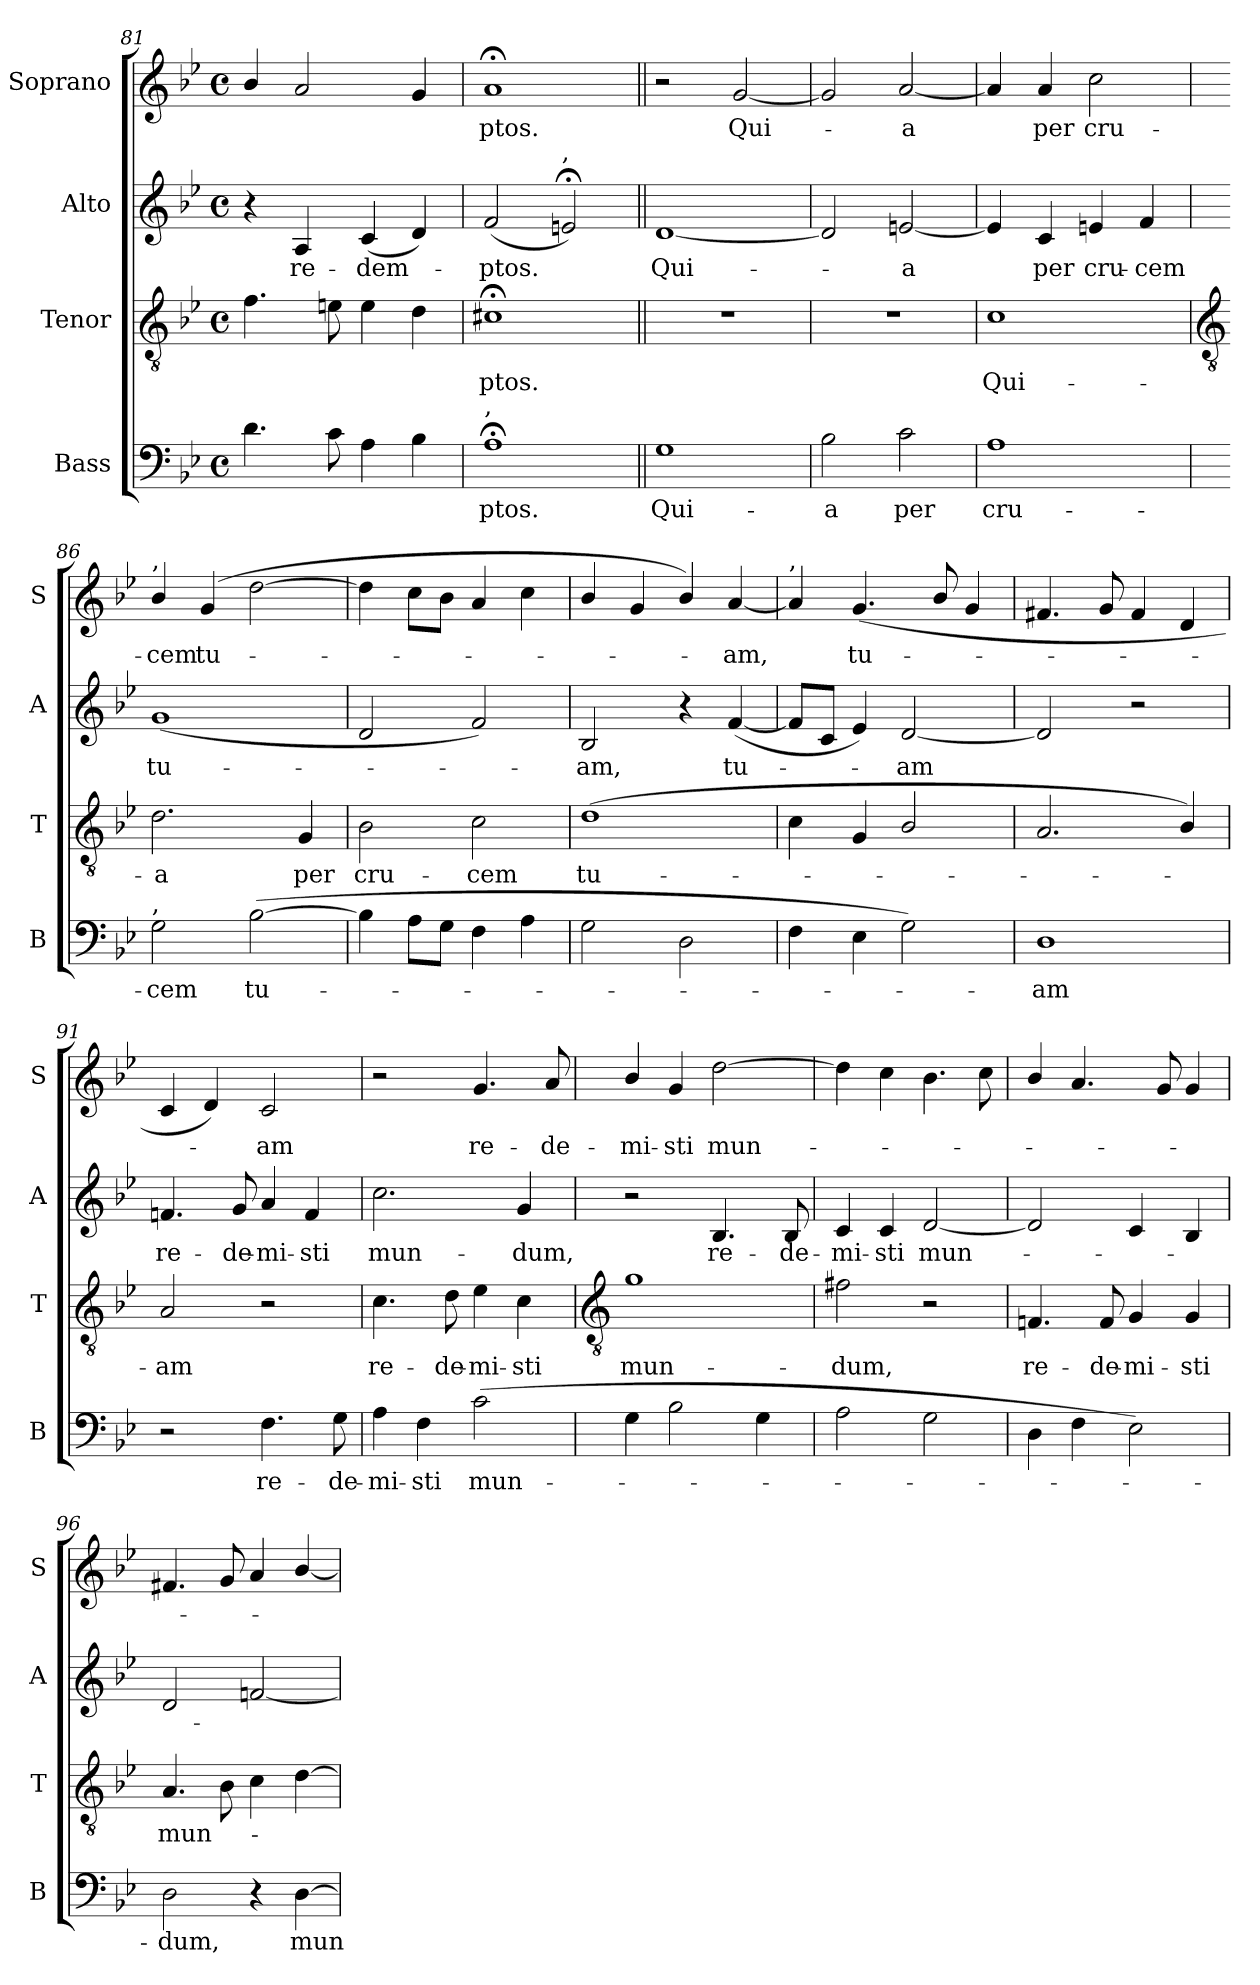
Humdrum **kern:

**kern	**text	**kern	**text	**kern	**text	**kern	**text
*part4	*part4	*part3	*part3	*part2	*part2	*part1	*part1
*staff4	*staff4	*staff3	*staff3	*staff2	*staff2	*staff1	*staff1
*I"Bass	*	*I"Tenor	*	*I"Alto	*	*I"Soprano	*
*I'B	*	*I'T	*	*I'A	*	*I'S	*
*clefF4	*	*clefGv2	*	*clefG2	*	*clefG2	*
*k[b-e-]	*	*k[b-e-]	*	*k[b-e-]	*	*k[b-e-]	*
*B-:	*	*B-:	*	*B-:	*	*B-:	*
*M4/4	*	*M4/4	*	*M4/4	*	*M4/4	*
*met(c)	*	*met(c)	*	*met(c)	*	*met(c)	*
=81	=81	=81	=81	=81	=81	=81	=81
4.d	.	4.f	.	4r	.	4b-/	.
!	!	!	!	!	!LO:LY:b	!	!
.	.	.	.	4A	re-	2a	.
8c	.	8en	.	.	.	.	.
!	!	!	!	!	!LO:LY:b	!	!
4A	.	4e	.	(<4c	-dem-	.	.
4B-	.	4d	.	4d)	.	4g	.
=82	=82	=82	=82	=82	=82	=82	=82
!LO:TX:a:t=,	!	!	!	!	!	!	!
!	!LO:LY:b	!	!LO:LY:b	!	!LO:LY:b	!	!LO:LY:b
1A;<	ptos.	1c#X;<	ptos.	(<2f	ptos.	1a;<	ptos.
!	!	!	!	!LO:TX:a:t=,	!	!	!
.	.	.	.	2en;<)	.	.	.
=83||	=83||	=83||	=83||	=83||	=83||	=83||	=83||
!	!LO:LY:b	!	!	!	!LO:LY:b	!	!
1G	Qui-	1r	.	[1d	Qui-	2r	.
!	!	!	!	!	!	!	!LO:LY:b
.	.	.	.	.	.	[2g	Qui-
=84	=84	=84	=84	=84	=84	=84	=84
!	!LO:LY:b	!	!	!	!	!	!
2B-	-a	1r	.	2d]	.	2g]	.
!	!LO:LY:b	!	!	!	!LO:LY:b	!	!LO:LY:b
2c	per	.	.	[2en	a	[2a	a
=85	=85	=85	=85	=85	=85	=85	=85
!	!LO:LY:b	!	!LO:LY:b	!	!	!	!
1A	cru--	1c	Qui-	4e]	.	4a]	.
!	!	!	!	!	!LO:LY:b	!	!LO:LY:b
.	.	.	.	4c	per	4a	per
!	!	!	!	!	!LO:LY:b	!	!LO:LY:b
.	.	.	.	4e	cru-	2cc	cru-
!	!	!	!	!	!LO:LY:b	!	!
.	.	.	.	4f	-cem	.	.
!!LO:LB:g=z
=86	=86	=86	=86	=86	=86	=86	=86
*	*	*clefGv2	*	*	*	*	*
!	!	!	!	!	!	!LO:TX:a:t=,	!
!LO:TX:a:t=,	!	!	!	!	!	!	!
!	!LO:LY:b	!	!LO:LY:b	!	!LO:LY:b	!	!LO:LY:b
2G	-cem	2.d	-a	(<1g	tu-	4b-/	-cem
!	!	!	!	!	!	!	!LO:LY:b
.	.	.	.	.	.	(<4g	tu-
!	!LO:LY:b	!	!	!	!	!	!
(>[2B-	tu-	.	.	.	.	[2dd	.
!	!	!	!LO:LY:b	!	!	!	!
.	.	4G	per	.	.	.	.
=87	=87	=87	=87	=87	=87	=87	=87
!	!	!	!LO:LY:b	!	!	!	!
4B-]	.	2B-	cru-	2d	.	4dd]	.
8AL	.	.	.	.	.	8ccL	.
8GJ	.	.	.	.	.	8b-J	.
!	!	!	!LO:LY:b	!	!	!	!
4F	.	2c	-cem	2f)	.	4a	.
4A	.	.	.	.	.	4cc	.
=88	=88	=88	=88	=88	=88	=88	=88
!	!	!	!LO:LY:b	!	!LO:LY:b	!	!
2G	.	(<1d	tu-	2B-	am,	4b-/	.
.	.	.	.	.	.	4g	.
2D	.	.	.	4r	.	4b-/)	.
!	!	!	!	!	!LO:LY:b	!	!LO:LY:b
.	.	.	.	(<[4f	tu-	[4a	am,
=89	=89	=89	=89	=89	=89	=89	=89
!	!	!	!	!	!	!LO:TX:a:t=,	!
4F	.	4c	.	8fL]	.	4a]	.
.	.	.	.	8cJ	.	.	.
!	!	!	!	!	!	!	!LO:LY:b
4E-	.	4G	.	4e-)	.	(<4.g	tu-
!	!	!	!	!	!LO:LY:b	!	!
2G)	.	2B-/	.	[2d	am	.	.
.	.	.	.	.	.	8b-/	.
.	.	.	.	.	.	4g	.
=90	=90	=90	=90	=90	=90	=90	=90
!	!LO:LY:b	!	!	!	!	!	!
1D	am	2.A	.	2d]	.	4.f#X	.
.	.	.	.	.	.	8g	.
.	.	.	.	2r	.	4f#	.
.	.	4B-/)	.	.	.	4d	.
=91	=91	=91	=91	=91	=91	=91	=91
!	!	!	!LO:LY:b	!	!LO:LY:b	!	!
2r	.	2A	am	4.fn	re-	4c	.
.	.	.	.	.	.	4d)	.
!	!	!	!	!	!LO:LY:b	!	!
.	.	.	.	8g	-de-	.	.
!	!LO:LY:b	!	!	!	!LO:LY:b	!	!LO:LY:b
4.F	re-	2r	.	4a	-mi-	2c	am
!	!	!	!	!	!LO:LY:b	!	!
.	.	.	.	4f	-sti	.	.
!	!LO:LY:b	!	!	!	!	!	!
8G	-de-	.	.	.	.	.	.
=92	=92	=92	=92	=92	=92	=92	=92
!	!LO:LY:b	!	!LO:LY:b	!	!LO:LY:b	!	!
4A	-mi-	4.c	re-	2.cc	mun-	2r	.
!	!LO:LY:b	!	!	!	!	!	!
4F	-sti	.	.	.	.	.	.
!	!	!	!LO:LY:b	!	!	!	!
.	.	8d	-de-	.	.	.	.
!	!LO:LY:b	!	!LO:LY:b	!	!	!	!LO:LY:b
(>2c	mun-	4e-	-mi-	.	.	4.g	re-
!	!	!	!LO:LY:b	!	!LO:LY:b	!	!
.	.	4c	-sti	4g	-dum,	.	.
!	!	!	!	!	!	!	!LO:LY:b
.	.	.	.	.	.	8a	-de-
!!LO:LB:g=z
=93	=93	=93	=93	=93	=93	=93	=93
*	*	*clefGv2	*	*	*	*	*
!	!	!	!LO:LY:b	!	!	!	!LO:LY:b
4G	.	1g	mun-	2r	.	4b-/	-mi-
!	!	!	!	!	!	!	!LO:LY:b
2B-	.	.	.	.	.	4g	-sti
!	!	!	!	!	!LO:LY:b	!	!LO:LY:b
.	.	.	.	4.B-	re-	[2dd	mun-
4G	.	.	.	.	.	.	.
!	!	!	!	!	!LO:LY:b	!	!
.	.	.	.	8B-	-de-	.	.
=94	=94	=94	=94	=94	=94	=94	=94
!	!	!	!LO:LY:b	!	!LO:LY:b	!	!
2A	.	2f#X	-dum,	4c	-mi-	4dd]	.
!	!	!	!	!	!LO:LY:b	!	!
.	.	.	.	4c	-sti	4cc	.
!	!	!	!	!	!LO:LY:b	!	!
2G	.	2r	.	[2d	mun-	4.b-	.
.	.	.	.	.	.	8cc	.
=95	=95	=95	=95	=95	=95	=95	=95
!	!	!	!LO:LY:b	!	!	!	!
4D	.	4.Fn	re-	2d]	.	4b-/	.
4F	.	.	.	.	.	4.a	.
!	!	!	!LO:LY:b	!	!	!	!
.	.	8F	-de-	.	.	.	.
!	!	!	!LO:LY:b	!	!	!	!
2E-)	.	4G	-mi-	4c	.	.	.
.	.	.	.	.	.	8g	.
!	!	!	!LO:LY:b	!	!	!	!
.	.	4G	-sti	4B-	.	4g	.
=96	=96	=96	=96	=96	=96	=96	=96
!	!LO:LY:b	!	!LO:LY:b	!	!	!	!
2D	dum,	4.A	mun-	2d	.	4.f#X	.
.	.	8B-	.	.	.	8g	.
4r	.	4c	.	[2fn	.	4a	.
!	!LO:LY:b	!	!	!	!	!	!
[4D	mun-	[4d	.	.	.	[4b-/	.
=	=	=	=	=	=	=	=
*-	*-	*-	*-	*-	*-	*-	*-
